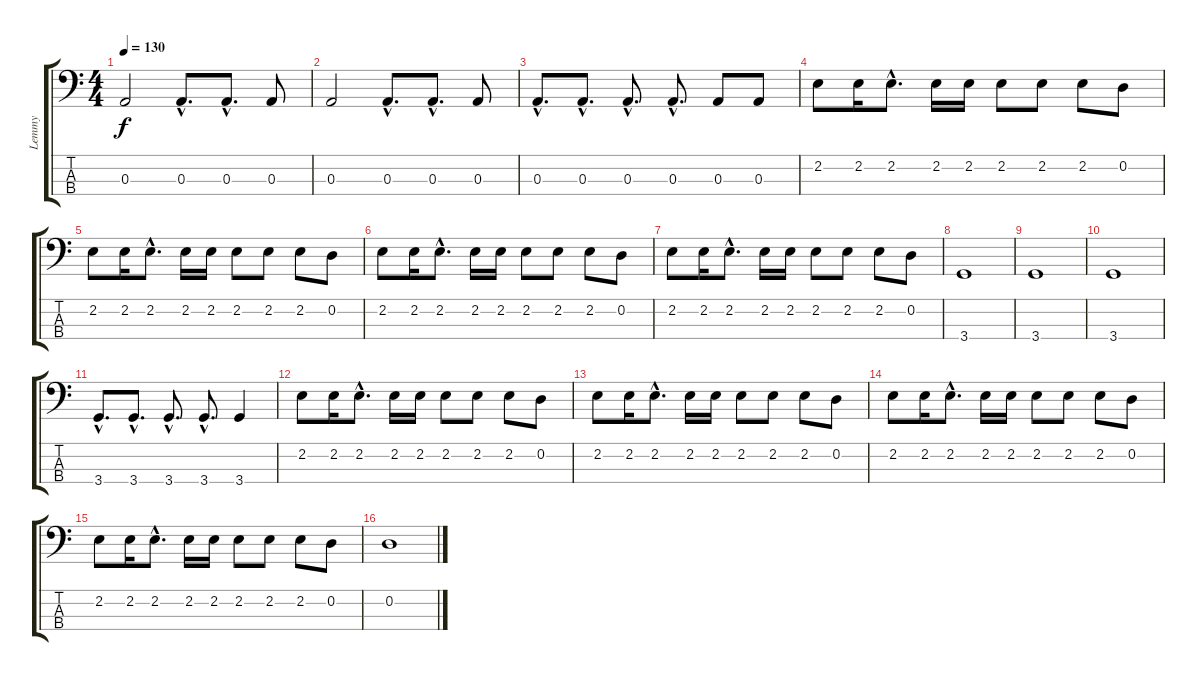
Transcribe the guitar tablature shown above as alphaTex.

\track ("Lemmy" "Lemmy") {instrument electricbasspick}
\staff {score tabs}
\tuning (G2 D2 A1 E1) {hide}
\ts (4 4)
\tempo 130
\clef f4
\ks c
0.3.2{dy f} 0.3{hac}.8{d} 0.3{hac}.8{d} 0.3.8 |
0.3.2 0.3{hac}.8{d} 0.3{hac}.8{d} 0.3.8 |
0.3{hac}.8{d} 0.3{hac}.8{d} 0.3{hac}.8{d} 0.3{hac}.8{d} 0.3.8 0.3.8 |
2.2.8 2.2.16 2.2{hac}.8{d} 2.2.16 2.2.16 2.2.8 2.2.8 2.2.8 0.2.8 |
2.2.8 2.2.16 2.2{hac}.8{d} 2.2.16 2.2.16 2.2.8 2.2.8 2.2.8 0.2.8 |
2.2.8 2.2.16 2.2{hac}.8{d} 2.2.16 2.2.16 2.2.8 2.2.8 2.2.8 0.2.8 |
2.2.8 2.2.16 2.2{hac}.8{d} 2.2.16 2.2.16 2.2.8 2.2.8 2.2.8 0.2.8 |
3.4.1 |
3.4.1 |
3.4.1 |
3.4{hac}.8{d} 3.4{hac}.8{d} 3.4{hac}.8{d} 3.4{hac}.8{d} 3.4.4 |
2.2.8 2.2.16 2.2{hac}.8{d} 2.2.16 2.2.16 2.2.8 2.2.8 2.2.8 0.2.8 |
2.2.8 2.2.16 2.2{hac}.8{d} 2.2.16 2.2.16 2.2.8 2.2.8 2.2.8 0.2.8 |
2.2.8 2.2.16 2.2{hac}.8{d} 2.2.16 2.2.16 2.2.8 2.2.8 2.2.8 0.2.8 |
2.2.8 2.2.16 2.2{hac}.8{d} 2.2.16 2.2.16 2.2.8 2.2.8 2.2.8 0.2.8 |
0.2.1
